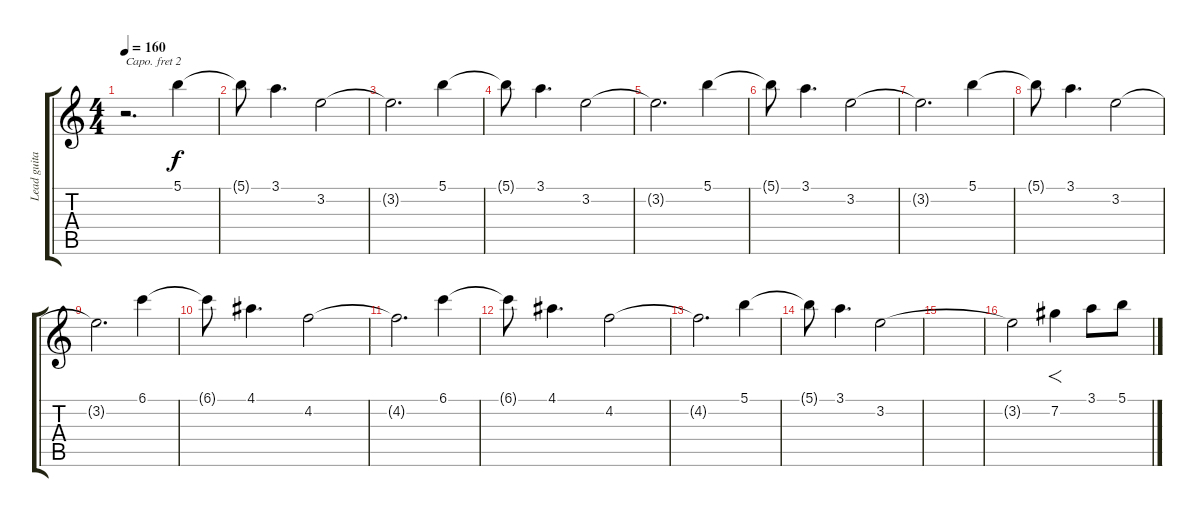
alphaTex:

\track ("Lead guitar" "Lead guita") {instrument electricguitarjazz}
\staff {score tabs}
\capo 2
\tuning (E4 B3 G3 D3 A2 E2) {hide}
\ts (4 4)
\tempo 160
\clef g2
\ks c
r.2{d dy f volume 11 balance 16 instrument electricguitarjazz} 5.1.4 |
5.1{t}.8 3.1.4{d} 3.2.2 |
3.2{t}.2{d volume 11 balance 16 instrument electricguitarjazz} 5.1.4 |
5.1{t}.8 3.1.4{d} 3.2.2 |
3.2{t}.2{d volume 11 balance 16 instrument electricguitarjazz} 5.1.4 |
5.1{t}.8 3.1.4{d} 3.2.2 |
3.2{t}.2{d volume 11 balance 16 instrument electricguitarjazz} 5.1.4 |
5.1{t}.8 3.1.4{d} 3.2.2 |
3.2{t}.2{d volume 11 balance 16 instrument electricguitarjazz} 6.1.4 |
6.1{t}.8 4.1.4{d} 4.2.2 |
4.2{t}.2{d volume 11 balance 16 instrument electricguitarjazz} 6.1.4 |
6.1{t}.8 4.1.4{d} 4.2.2 |
4.2{t}.2{d volume 11 balance 16 instrument electricguitarjazz} 5.1.4 |
5.1{t}.8 3.1.4{d} 3.2.2 |
|
3.2{t}.2{volume 11 balance 16 instrument electricguitarjazz} 7.2.4{f} 3.1.8 5.1.8
